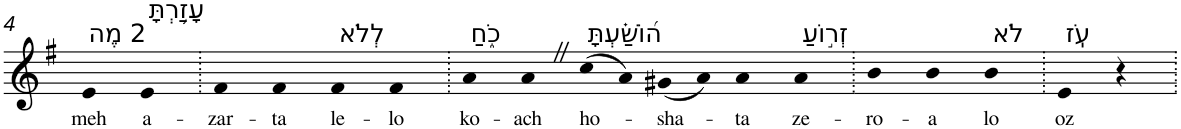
**kern	**text
*part1	*part1
*staff1	*staff1
*I"Piano	*
*I'Pno	*
!!LO:PB:g=z
*clefG2	*
*k[f#]	*
*G:	*
=4	=4
!LO:TX:a:t=2 מֶה	!
!	!LO:LY:b
4e	meh
!LO:TX:a:t=עָזַ֥רְתָּ	!
!	!LO:LY:b
4e	a-
=5.	=5.
!	!LO:LY:b
4f#	-zar-
!	!LO:LY:b
4f#	-ta
!LO:TX:a:t=לְלֹא	!
!	!LO:LY:b
4f#	le-
!	!LO:LY:b
4f#	-lo
=6.	=6.
!LO:TX:a:t=כֹ֑חַ	!
!	!LO:LY:b
4a	ko-
!	!LO:LY:b
4aZ	-ach
!LO:TX:a:t=ה֝וֹשַׁ֗עְתָּ	!
!	!LO:LY:b
(8cc	ho-
8a)	.
!	!LO:LY:b
(8g#X	-sha-
8a)	.
!	!LO:LY:b
4a	-ta
!LO:TX:a:t=זְר֣וֹעַ	!
!	!LO:LY:b
4a	ze-
=7.	=7.
!	!LO:LY:b
4b	-ro-
!	!LO:LY:b
4b	-a
!LO:TX:a:t=לֹא	!
!	!LO:LY:b
4b	lo
=8.	=8.
!LO:TX:a:t=עֹֽז	!
!	!LO:LY:b
4e	oz
4r	.
=.	=.
*-	*-
